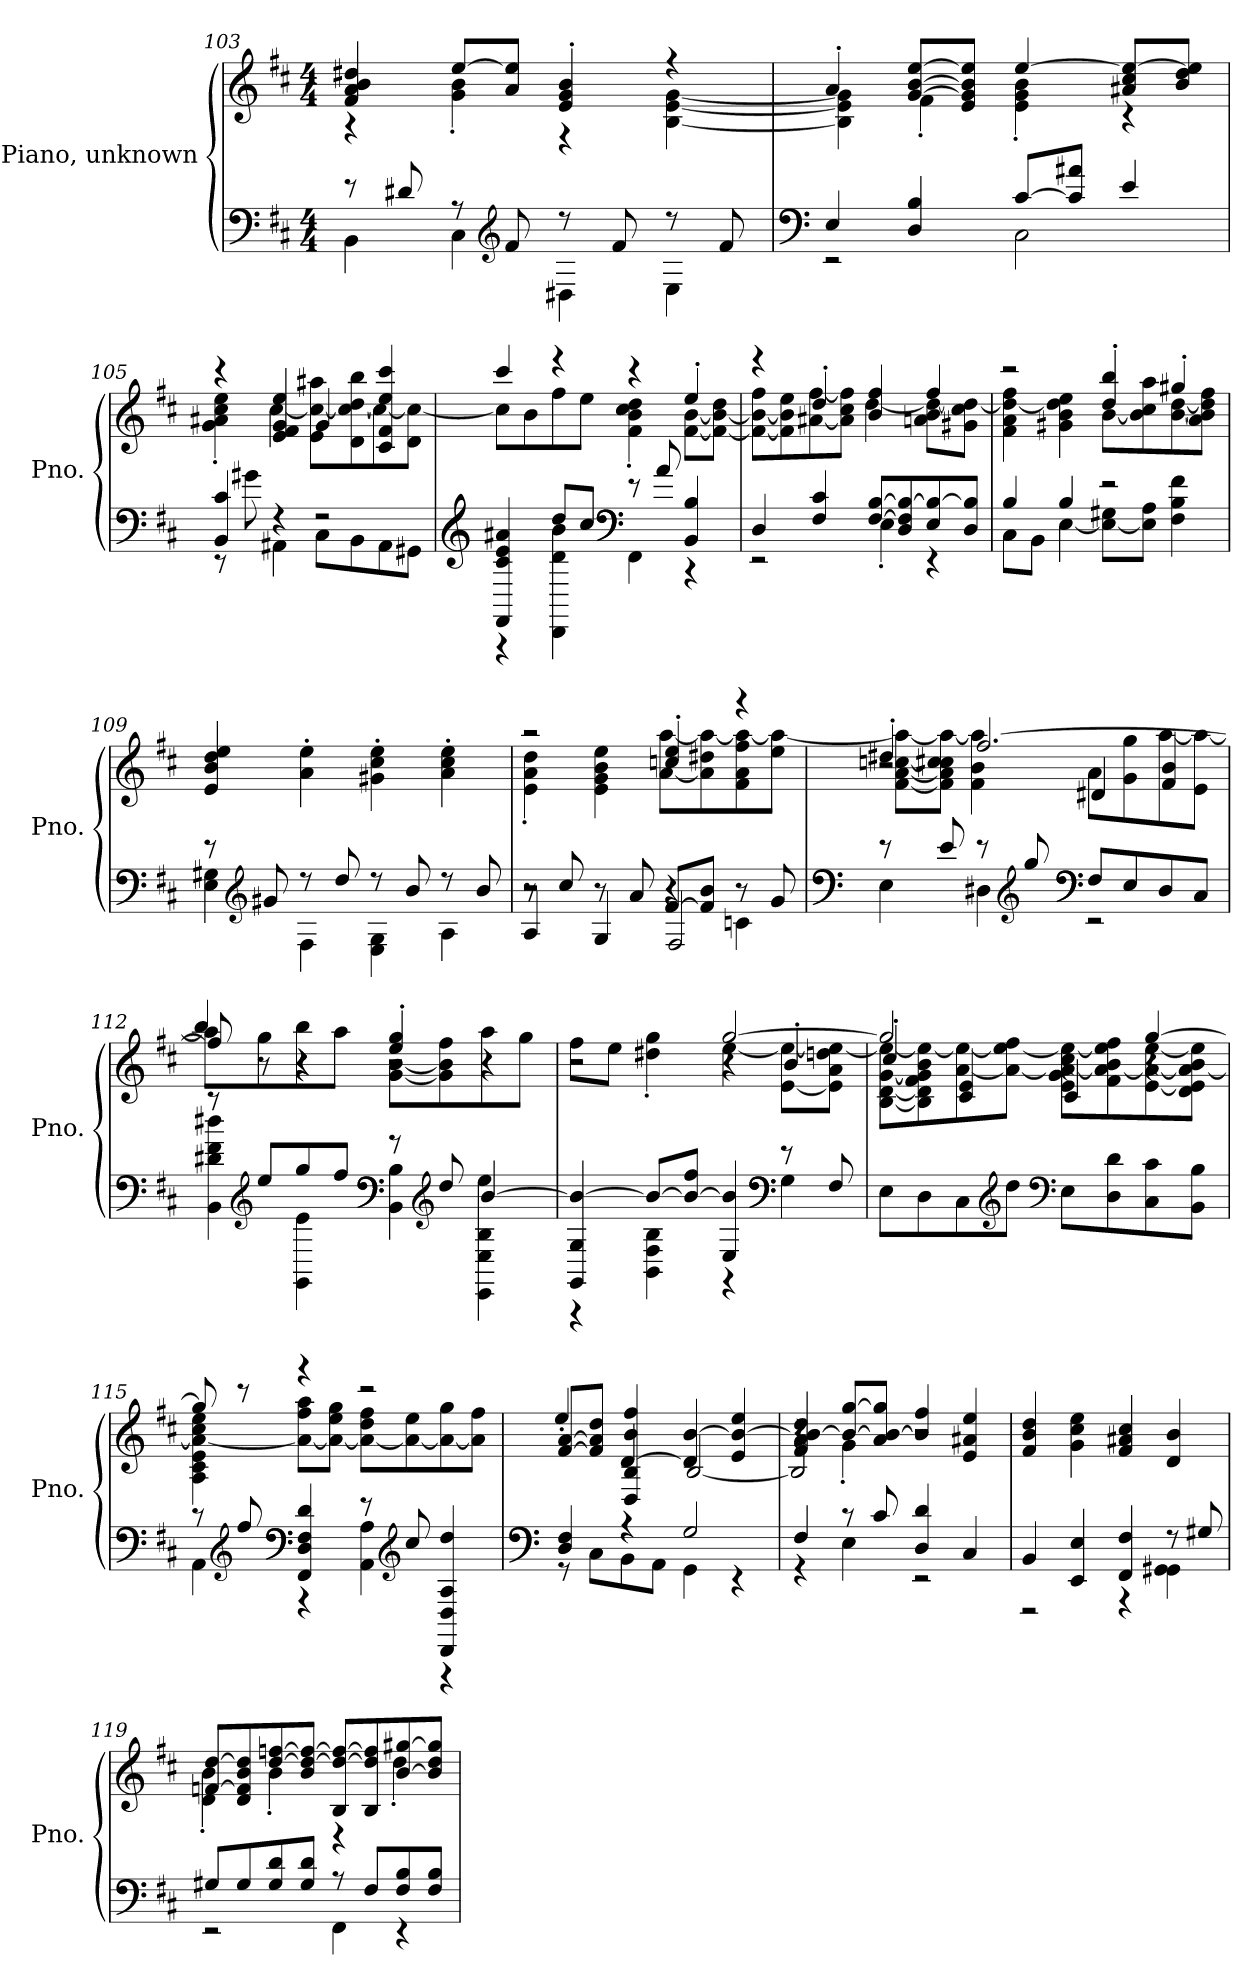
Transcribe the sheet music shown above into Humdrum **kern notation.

**kern	**kern
*part1	*part1
*staff2	*staff1
*I"Piano, unknown	*
*I'Pno.	*
*clefF4	*clefG2
*k[f#c#]	*k[f#c#]
*M4/4	*M4/4
=103	=103
*^	*^
8r	4BB\	4f#/ 4a/ 4b/ 4dd#X/	4r
8d#X/	.	.	.
8r	4C#\	[8ee/L	4g\' 4b\'
*clefG2	*	*	*
8f#/	.	8a/ 8ee/]J	.
8r	4D#X\	4e/' 4g/' 4b/'	4r
8f#/	.	.	.
8r	4E\	4r	[4B\ [4e\ [4g\
8f#/	.	.	.
!!LO:LB:g=z	!!
=104	=104	=104	=104
*clefF4	*	*	*
4E/	2r	4a'/	4B\] 4e\] 4g\]
4D/ 4B/	.	[8g/ [8b/ [8ee/L	4f#'\
.	.	8e/ 8g/] 8b/] 8ee/]J	.
[8c#/L	2C#\	[4ee/	4e\' 4g\' 4b\'
8c#/] 8a#X/J	.	.	.
4e/	.	8a#X/ 8cc#/ 8ee/_L	4r
.	.	8b/ 8dd/ 8ee/]J	.
=105	=105	=105	=105
4BB/ 4c#/	8r	4r	4g\' 4a#X\' 4cc#\' 4ee\'
.	8g#X\	.	.
4r	4AA#X\	4e/ 4f#/ 4g/ 4ee/	[4cc#\
2r	8C#\L	4g/	8e\ 8cc#\_ 8aa#X\L
.	8BB\	.	8d\ 8cc#\_ 8dd\ 8bb\
.	8AA#\	4c#/ 4f#/ 4ee/ 4ccc#/	8cc#\_
.	8GG#X\J	.	8d\ 8cc#\_J
=106	=106	=106	=106
*clefG2	*	*	*
4FF#/ 4c#/ 4e/ 4a#X/	4r	4ccc#/	8cc#\L]
.	.	.	8b\
8dd/L	4DD\ 4d\ 4b\	4r	8ff#\
8cc#/J	.	.	8ee\J
*clefF4	*	*	*
8r	4FF#\	4r	4f#\' 4b\' 4cc#\' 4dd\'
8a#/	.	.	.
4BB/ 4B/	4r	4ee'/	[8f#\ [8b\L
.	.	.	8f#\_ 8b\_ 8dd\J
!!LO:LB:g=z	!!
=107	=107	=107	=107
4D/	2r	4r	8f#\_ 8b\_ 8ff#\L
.	.	.	8f#\] 8b\] 8ee\
4F#/ 4c#/	.	4dd'/	[8a#X\ [8ff#\
.	.	.	8a#\] 8cc#\ 8ff#\]J
[8F#/ [8B/L	4E'\	4b/ 4ff#/	[4dd\
8D/ 8F#/] 8B/_	.	.	.
8E/ 8B/_	4r	4ff#/	8an\ 8b\ 8dd\_L
8D/ 8B/]J	.	.	8g#X\ 8cc#\ 8dd\_J
=108	=108	=108	=108
4B/	8C#\L	2r	4f#\ 4a\ 4dd\_ 4ff#\
.	8BB\J	.	.
4B/	[4E\	.	4g#X\ 4b\ 4dd\] 4ee\
2r	8E\_ 8G#X\L	4dd/' 4bb/'	[8b\L
.	8E\] 8A\J	.	8b\] 8cc#\ 8aa\
.	4F#\ 4B\ 4f#\	4gg#X'/	[8b\ [8dd\
.	.	.	8a\ 8b\] 8dd\] 8ff#\J
*	*	*v	*v
=109	=109	=109
8r	4E\ 4G#X\	4e/ 4b/ 4dd/ 4ee/
*clefG2	*	*
8g#X/	.	.
8r	4F#\	4a\' 4ee\'
8dd/	.	.
8r	4E\ 4G#\	4g#X\' 4cc#\' 4ee\'
8b/	.	.
8r	4A\	4a\' 4cc#\' 4ee\'
8b/	.	.
!!LO:LB:g=z
=110	=110	=110
*	*^	*^
8r	2r	4A/	2r	4e\' 4a\' 4dd\'
8cc#/	.	.	.	.
8r	.	4G/	.	4e\ 4g\ 4b\ 4ee\
8a/	.	.	.	.
[8f#/L	4r	2F#/	4ccn/' 4ee/'	[8a\ [8aa\L
8f#/] 8b/J	.	.	.	8a\] 8dd#X\ 8aa\_
8r	4cn\	.	4r	8f#\ 8a\ 8ff#\ 8aa\_
8g/	.	.	.	8ee\ 8aa\_J
*v	*v	*v	*	*
*	*v	*v
=111	=111
*clefF4	*
*^	*^
*	*	*	*^
8r	4E\	4dd#X'/	[8f#\ [8a\ [8ccn\ 8aa\_L	2r
8e/	.	.	8f#\] 8a\] 8cc\] 8cc#X\ 8aa\_J	.
8r	4D#X\	[2.ff#/	4f#\ 4b\ 4aa\]	.
*clefG2	*	*	*	*
8gg/	.	.	.	.
*clefF4	*	*	*	*
8F#/L	2r	.	8a\L	4d#X/
8E/	.	.	8g\ 8gg\	.
8D#/	.	.	[8aa\	4f#/ 4b/
8C#/J	.	.	8e\ 8aa\_J	.
!!LO:LB:g=z	!!	!!
=112	=112	=112	=112	=112
8r	4BB\ 4d#X\ 4f#\ 4dd#X\	8ff#/]	8aa\L]	4bb/
*clefG2	*	*	*	*
8ee/L	.	8r	8gg\	.
8gg/	4GG\ 4e\	4r	8bb\	4r
8ff#/J	.	.	8aa\J	.
*clefF4	*	*	*	*
8r	4BB\ 4B\	4ee/' 4gg/'	[8g\ [8b\L	2r
*clefG2	*	*	*	*
8dd#/	.	.	8g\] 8b\] 8ff#\	.
[4b/	4EE\ 4E\ 4B\ 4ee\	4r	8aa\	.
.	.	.	8gg\J	.
=113	=113	=113	=113	=113
4GG/ 4G/ 4b/_	4r	2r	8ff#\L	2r
.	.	.	8ee\J	.
8b/L_	4BB\ 4F#\ 4B\	.	4dd#X\' 4gg\'	.
8b/_ 8ff#/J	.	.	.	.
4E/ 4b/]	4r	[2gg/	[4ee\	4r
*clefF4	*	*	*	*
8r	4G\	.	[8e\ 8ee\_L	4b'/
8F#/	.	.	8e\] 8a\ 8ddn\ 8ee\_J	.
*v	*v	*	*	*
!!LO:PB:g=z	!!	!!
=114	=114	=114	=114
8E\L	2gg/]	[8B\ [8d\ [8g\ 8ee\_L	4cc#'/
8D\	.	8B\] 8d\] 8f#\ 8g\] 8b\ 8ee\_	.
8C#\	.	[8a\ 8ee\_	4c#/ 4e/
*clefG2	*	*	*
8dd\J	.	8a\_ 8ee\_ 8ff#\J	.
*clefF4	*	*	*
8E\L	4r	8e\ 8g\ 8a\_ 8cc#\ 8ee\_L	4c#/
8D\ 8d\	.	8f#\ 8a\_ 8b\ 8ee\] 8ff#\	.
8C#\ 8c#\	[4gg/	[8e\ 8a\_ [8ee\	4r
8BB\ 8B\J	.	8d\ 8e\] 8a\_ 8b\ 8ee\]J	.
*	*	*v	*v
=115	=115	=115
*^	*	*
8r	4AA\	8gg/]	4A\ 4c#\ 4e\ 4a\_ 4cc#\ 4ee\
*clefG2	*	*	*
8ff#/	.	8r	.
*clefF4	*	*	*
4FF#/ 4D/ 4F#/ 4d/	4r	4r	8a\_ 8ff#\ 8aa\L
.	.	.	8a\_ 8ee\ 8gg\J
8r	4AA\ 4A\	2r	8a\_ 8dd\ 8ff#\L
*clefG2	*	*	*
8cc#/	.	.	8a\_ 8ee\
4DD/ 4D/ 4A/ 4dd/	4r	.	8a\_ 8gg\
.	.	.	8a\] 8ff#\J
=116	=116	=116	=116
*clefF4	*	*	*
4D/ 4F#/	8r	[8f#/ [8a/L	4ee'/
.	8C#\L	8f#/] 8a/] 8dd/J	.
4r	8BB\	[4d/	4D/ 4B/ 4b/ 4ff#/
.	8AA\J	.	.
2G/	4GG\	4d/] [4b/	[2B/
.	4r	4e/ 4b/_ 4ee/	.
!!LO:LB:g=z
=117	=117	=117	=117
*	*	*	*^
4F#/	4r	4f#/ 4a/ 4b/_ 4dd/	4r	2B/]
8r	4E\	8b/_ [8gg/L	4g'\	.
8c#/	.	8a/ 8b/_ 8gg/]J	.	.
4D/ 4d/	2r	4b/] 4ff#/	2r	2r
4C#/	.	4e/ 4a#X/ 4ee/	.	.
*	*	*v	*v	*v
=118	=118	=118
4BB/	2r	4f#/ 4b/ 4dd/
4EE/ 4E/	.	4g\ 4cc#\ 4ee\
4FF#/ 4F#/	4r	4f#/ 4a#X/ 4cc#/
8r	4GG\ 4GG#X\	4d/ 4b/
8G#X/	.	.
=119	=119	=119
*	*	*^
8G#X/L	2r	[8fn/ [8dd/L	4d\' 4b\'
8G#/	.	8d/ 8f/] 8b/ 8dd/]	.
8G#/ 8d/	.	[8dd/ [8ffn/	4b'\
8G#/ 8d/J	.	8b/ 8dd/_ 8ff/_J	.
8r	4FF#\	8B/ 8dd/_ 8ff/_L	4r
8F#/L	.	8B/ 8dd/] 8ff/]	.
8F#/ 8B/	4r	[8b/ [8gg#X/	4dd'\
8F#/ 8B/J	.	8b/] 8dd/ 8gg#/]J	.
*v	*v	*	*
*	*v	*v
=	=
*-	*-
